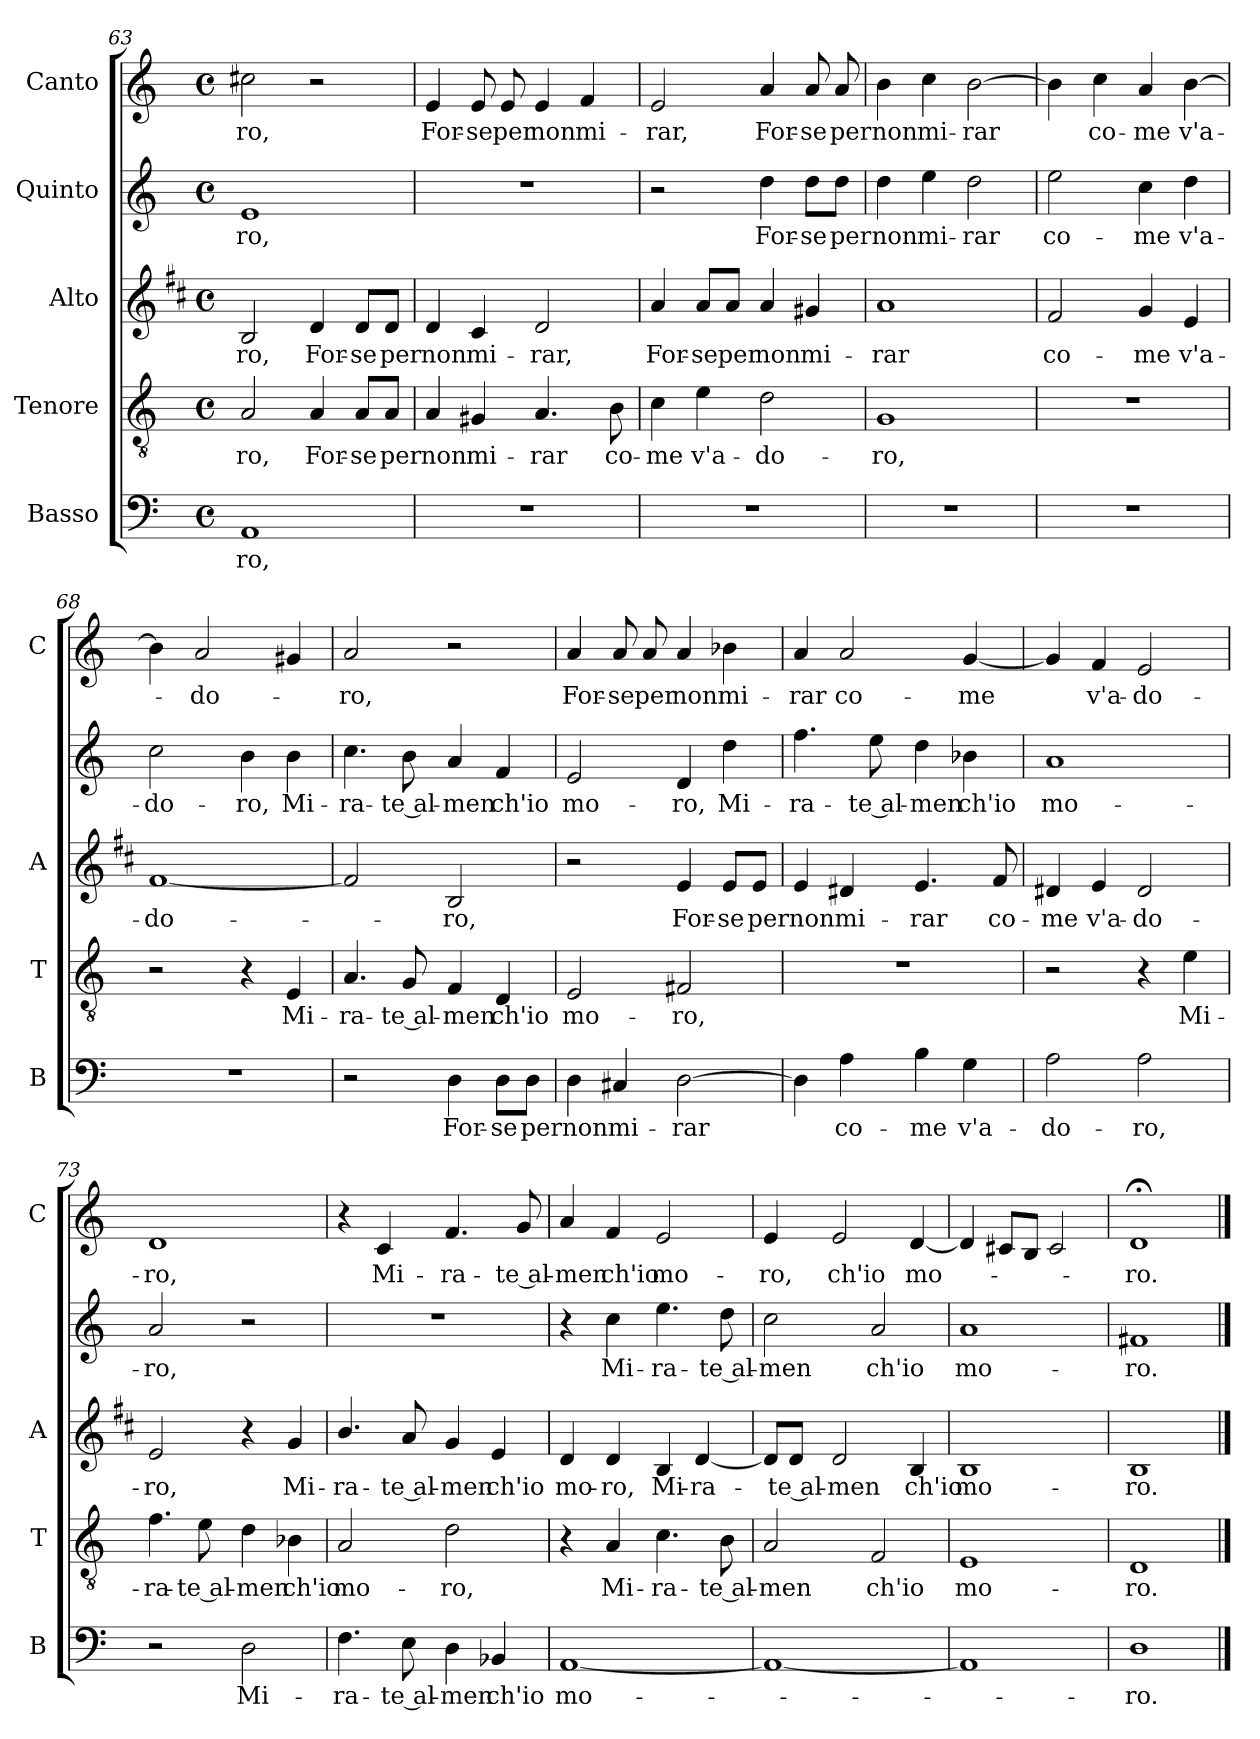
**kern	**text	**kern	**text	**kern	**text	**kern	**text	**kern	**text
*part5	*part5	*part4	*part4	*part3	*part3	*part2	*part2	*part1	*part1
*staff5	*staff5	*staff4	*staff4	*staff3	*staff3	*staff2	*staff2	*staff1	*staff1
*I"Basso	*	*I"Tenore	*	*I"Alto	*	*I"Quinto	*	*I"Canto	*
*I'B	*	*I'T	*	*I'A	*	*	*	*I'C	*
!!LO:PB:g=z
*clefF4	*	*clefGv2	*	*clefG2	*	*clefG2	*	*clefG2	*
*	*	*	*	*ITrd1c2	*	*	*	*	*
*k[]	*	*k[]	*	*k[]	*	*k[]	*	*k[]	*
*C:	*	*C:	*	*C:	*	*C:	*	*C:	*
*M4/4	*	*M4/4	*	*M4/4	*	*M4/4	*	*M4/4	*
*met(c)	*	*met(c)	*	*met(c)	*	*met(c)	*	*met(c)	*
=63	=63	=63	=63	=63	=63	=63	=63	=63	=63
!	!LO:LY:b	!	!LO:LY:b	!	!LO:LY:b	!	!LO:LY:b	!	!LO:LY:b
1AA	-ro,	2A/	-ro,	2A/	-ro,	1e	-ro,	2cc#X\	-ro,
!	!	!	!LO:LY:b	!	!LO:LY:b	!	!	!	!
.	.	4A/	For-	4c/	For-	.	.	2r	.
!	!	!	!LO:LY:b	!	!LO:LY:b	!	!	!	!
.	.	8A/L	-se	8c/L	-se	.	.	.	.
!	!	!	!LO:LY:b	!	!LO:LY:b	!	!	!	!
.	.	8A/J	per	8c/J	per	.	.	.	.
=64	=64	=64	=64	=64	=64	=64	=64	=64	=64
!	!	!	!LO:LY:b	!	!LO:LY:b	!	!	!	!LO:LY:b
1r	.	4A/	non	4c/	non	1r	.	4e/	For-
!	!	!	!LO:LY:b	!	!LO:LY:b	!	!	!	!LO:LY:b
.	.	4G#X/	mi-	4B/	mi-	.	.	8e/	-se
!	!	!	!	!	!	!	!	!	!LO:LY:b
.	.	.	.	.	.	.	.	8e/	per
!	!	!	!LO:LY:b	!	!LO:LY:b	!	!	!	!LO:LY:b
.	.	4.A/	-rar	2c/	-rar,	.	.	4e/	non
!	!	!	!	!	!	!	!	!	!LO:LY:b
.	.	.	.	.	.	.	.	4f/	mi-
!	!	!	!LO:LY:b	!	!	!	!	!	!
.	.	8B\	co-	.	.	.	.	.	.
=65	=65	=65	=65	=65	=65	=65	=65	=65	=65
!	!	!	!LO:LY:b	!	!LO:LY:b	!	!	!	!LO:LY:b
1r	.	4c\	-me	4g/	For-	2r	.	2e/	-rar,
!	!	!	!LO:LY:b	!	!LO:LY:b	!	!	!	!
.	.	4e\	v'a-	8g/L	-se	.	.	.	.
!	!	!	!	!	!LO:LY:b	!	!	!	!
.	.	.	.	8g/J	per	.	.	.	.
!	!	!	!LO:LY:b	!	!LO:LY:b	!	!LO:LY:b	!	!LO:LY:b
.	.	2d\	-do-	4g/	non	4dd\	For-	4a/	For-
!	!	!	!	!	!LO:LY:b	!	!LO:LY:b	!	!LO:LY:b
.	.	.	.	4f#X/	mi-	8dd\L	-se	8a/	-se
!	!	!	!	!	!	!	!LO:LY:b	!	!LO:LY:b
.	.	.	.	.	.	8dd\J	per	8a/	per
=66	=66	=66	=66	=66	=66	=66	=66	=66	=66
!	!	!	!LO:LY:b	!	!LO:LY:b	!	!LO:LY:b	!	!LO:LY:b
1r	.	1G	-ro,	1g	-rar	4dd\	non	4b\	non
!	!	!	!	!	!	!	!LO:LY:b	!	!LO:LY:b
.	.	.	.	.	.	4ee\	mi-	4cc\	mi-
!	!	!	!	!	!	!	!LO:LY:b	!	!LO:LY:b
.	.	.	.	.	.	2dd\	-rar	[2b\	-rar
=67	=67	=67	=67	=67	=67	=67	=67	=67	=67
!	!	!	!	!	!LO:LY:b	!	!LO:LY:b	!	!
1r	.	1r	.	2e/	co-	2ee\	co-	4b\]	.
!	!	!	!	!	!	!	!	!	!LO:LY:b
.	.	.	.	.	.	.	.	4cc\	co-
!	!	!	!	!	!LO:LY:b	!	!LO:LY:b	!	!LO:LY:b
.	.	.	.	4f/	-me	4cc\	-me	4a/	-me
!	!	!	!	!	!LO:LY:b	!	!LO:LY:b	!	!LO:LY:b
.	.	.	.	4d/	v'a-	4dd\	v'a-	[4b\	v'a-
!!LO:LB:g=z
=68	=68	=68	=68	=68	=68	=68	=68	=68	=68
!	!	!	!	!	!LO:LY:b	!	!LO:LY:b	!	!
1r	.	2r	.	[1e	-do-	2cc\	-do-	4b\]	.
!	!	!	!	!	!	!	!	!	!LO:LY:b
.	.	.	.	.	.	.	.	2a/	-do-
!	!	!	!	!	!	!	!LO:LY:b	!	!
.	.	4r	.	.	.	4b\	-ro,	.	.
!	!	!	!LO:LY:b	!	!	!	!LO:LY:b	!	!
.	.	4E/	Mi-	.	.	4b\	Mi-	4g#X/	.
=69	=69	=69	=69	=69	=69	=69	=69	=69	=69
!	!	!	!LO:LY:b	!	!	!	!LO:LY:b	!	!LO:LY:b
2r	.	4.A/	-ra-	2e/]	.	4.cc\	-ra-	2a/	-ro,
!	!	!	!LO:LY:b	!	!	!	!LO:LY:b	!	!
.	.	8G/	-te al-	.	.	8b\	-te al-	.	.
!	!LO:LY:b	!	!LO:LY:b	!	!LO:LY:b	!	!LO:LY:b	!	!
4D\	For-	4F/	-men	2A/	-ro,	4a/	-men	2r	.
!	!LO:LY:b	!	!LO:LY:b	!	!	!	!LO:LY:b	!	!
8D\L	-se	4D/	ch'io	.	.	4f/	ch'io	.	.
!	!LO:LY:b	!	!	!	!	!	!	!	!
8D\J	per	.	.	.	.	.	.	.	.
=70	=70	=70	=70	=70	=70	=70	=70	=70	=70
!	!LO:LY:b	!	!LO:LY:b	!	!	!	!LO:LY:b	!	!LO:LY:b
4D\	non	2E/	mo-	2r	.	2e/	mo-	4a/	For-
!	!LO:LY:b	!	!	!	!	!	!	!	!LO:LY:b
4C#X/	mi-	.	.	.	.	.	.	8a/	-se
!	!	!	!	!	!	!	!	!	!LO:LY:b
.	.	.	.	.	.	.	.	8a/	per
!	!LO:LY:b	!	!LO:LY:b	!	!LO:LY:b	!	!LO:LY:b	!	!LO:LY:b
[2D\	-rar	2F#X/	-ro,	4d/	For-	4d/	-ro,	4a/	non
!	!	!	!	!	!LO:LY:b	!	!LO:LY:b	!	!LO:LY:b
.	.	.	.	8d/L	-se	4dd\	Mi-	4b-X\	mi-
!	!	!	!	!	!LO:LY:b	!	!	!	!
.	.	.	.	8d/J	per	.	.	.	.
=71	=71	=71	=71	=71	=71	=71	=71	=71	=71
!	!	!	!	!	!LO:LY:b	!	!LO:LY:b	!	!LO:LY:b
4D\]	.	1r	.	4d/	non	4.ff\	-ra-	4a/	-rar
!	!LO:LY:b	!	!	!	!LO:LY:b	!	!	!	!LO:LY:b
4A\	co-	.	.	4c#X/	mi-	.	.	2a/	co-
!	!	!	!	!	!	!	!LO:LY:b	!	!
.	.	.	.	.	.	8ee\	-te al-	.	.
!	!LO:LY:b	!	!	!	!LO:LY:b	!	!LO:LY:b	!	!
4B\	-me	.	.	4.d/	-rar	4dd\	-men	.	.
!	!LO:LY:b	!	!	!	!	!	!LO:LY:b	!	!LO:LY:b
4G\	v'a-	.	.	.	.	4b-X\	ch'io	[4g/	-me
!	!	!	!	!	!LO:LY:b	!	!	!	!
.	.	.	.	8e/	co-	.	.	.	.
=72	=72	=72	=72	=72	=72	=72	=72	=72	=72
!	!LO:LY:b	!	!	!	!LO:LY:b	!	!LO:LY:b	!	!
2A\	-do-	2r	.	4c#X/	-me	1a	mo-	4g/]	.
!	!	!	!	!	!LO:LY:b	!	!	!	!LO:LY:b
.	.	.	.	4d/	v'a-	.	.	4f/	v'a-
!	!LO:LY:b	!	!	!	!LO:LY:b	!	!	!	!LO:LY:b
2A\	-ro,	4r	.	2c#/	-do-	.	.	2e/	-do-
!	!	!	!LO:LY:b	!	!	!	!	!	!
.	.	4e\	Mi-	.	.	.	.	.	.
!!LO:LB:g=z
=73	=73	=73	=73	=73	=73	=73	=73	=73	=73
!	!	!	!LO:LY:b	!	!LO:LY:b	!	!LO:LY:b	!	!LO:LY:b
2r	.	4.f\	-ra-	2d/	-ro,	2a/	-ro,	1d	-ro,
!	!	!	!LO:LY:b	!	!	!	!	!	!
.	.	8e\	-te al-	.	.	.	.	.	.
!	!LO:LY:b	!	!LO:LY:b	!	!	!	!	!	!
2D\	Mi-	4d\	-men	4r	.	2r	.	.	.
!	!	!	!LO:LY:b	!	!LO:LY:b	!	!	!	!
.	.	4B-X\	ch'io	4f/	Mi-	.	.	.	.
=74	=74	=74	=74	=74	=74	=74	=74	=74	=74
!	!LO:LY:b	!	!LO:LY:b	!	!LO:LY:b	!	!	!	!
4.F\	-ra-	2A/	mo-	4.a/	-ra-	1r	.	4r	.
!	!	!	!	!	!	!	!	!	!LO:LY:b
.	.	.	.	.	.	.	.	4c/	Mi-
!	!LO:LY:b	!	!	!	!LO:LY:b	!	!	!	!
8E\	-te al-	.	.	8g/	-te al-	.	.	.	.
!	!LO:LY:b	!	!LO:LY:b	!	!LO:LY:b	!	!	!	!LO:LY:b
4D\	-men	2d\	-ro,	4f/	-men	.	.	4.f/	-ra-
!	!LO:LY:b	!	!	!	!LO:LY:b	!	!	!	!
4BB-X/	ch'io	.	.	4d/	ch'io	.	.	.	.
!	!	!	!	!	!	!	!	!	!LO:LY:b
.	.	.	.	.	.	.	.	8g/	-te al-
=75	=75	=75	=75	=75	=75	=75	=75	=75	=75
!	!LO:LY:b	!	!	!	!LO:LY:b	!	!	!	!LO:LY:b
[1AA	mo-	4r	.	4c/	mo-	4r	.	4a/	-men
!	!	!	!LO:LY:b	!	!LO:LY:b	!	!LO:LY:b	!	!LO:LY:b
.	.	4A/	Mi-	4c/	-ro,	4cc\	Mi-	4f/	ch'io
!	!	!	!LO:LY:b	!	!LO:LY:b	!	!LO:LY:b	!	!LO:LY:b
.	.	4.c\	-ra-	4A/	Mi-	4.ee\	-ra-	2e/	mo-
!	!	!	!	!	!LO:LY:b	!	!	!	!
.	.	.	.	[4c/	-ra-	.	.	.	.
!	!	!	!LO:LY:b	!	!	!	!LO:LY:b	!	!
.	.	8B\	-te al-	.	.	8dd\	-te al-	.	.
=76	=76	=76	=76	=76	=76	=76	=76	=76	=76
!	!	!	!LO:LY:b	!	!	!	!LO:LY:b	!	!LO:LY:b
1AA_	.	2A/	-men	8c/L]	.	2cc\	-men	4e/	-ro,
!	!	!	!	!	!LO:LY:b	!	!	!	!
.	.	.	.	8c/J	-te al-	.	.	.	.
!	!	!	!	!	!LO:LY:b	!	!	!	!LO:LY:b
.	.	.	.	2c/	-men	.	.	2e/	ch'io
!	!	!	!LO:LY:b	!	!	!	!LO:LY:b	!	!
.	.	2F/	ch'io	.	.	2a/	ch'io	.	.
!	!	!	!	!	!LO:LY:b	!	!	!	!LO:LY:b
.	.	.	.	4A/	ch'io	.	.	[4d/	mo-
=77	=77	=77	=77	=77	=77	=77	=77	=77	=77
!	!	!	!LO:LY:b	!	!LO:LY:b	!	!LO:LY:b	!	!
1AA]	.	1E	mo-	1A	mo-	1a	mo-	4d/]	.
.	.	.	.	.	.	.	.	8c#X/L	.
.	.	.	.	.	.	.	.	8B/J	.
.	.	.	.	.	.	.	.	2c#/	.
=78	=78	=78	=78	=78	=78	=78	=78	=78	=78
!	!LO:LY:b	!	!LO:LY:b	!	!LO:LY:b	!	!LO:LY:b	!	!LO:LY:b
1D	-ro.	1D	-ro.	1A	-ro.	1f#X	-ro.	1d;<	-ro.
==	==	==	==	==	==	==	==	==	==
*-	*-	*-	*-	*-	*-	*-	*-	*-	*-
